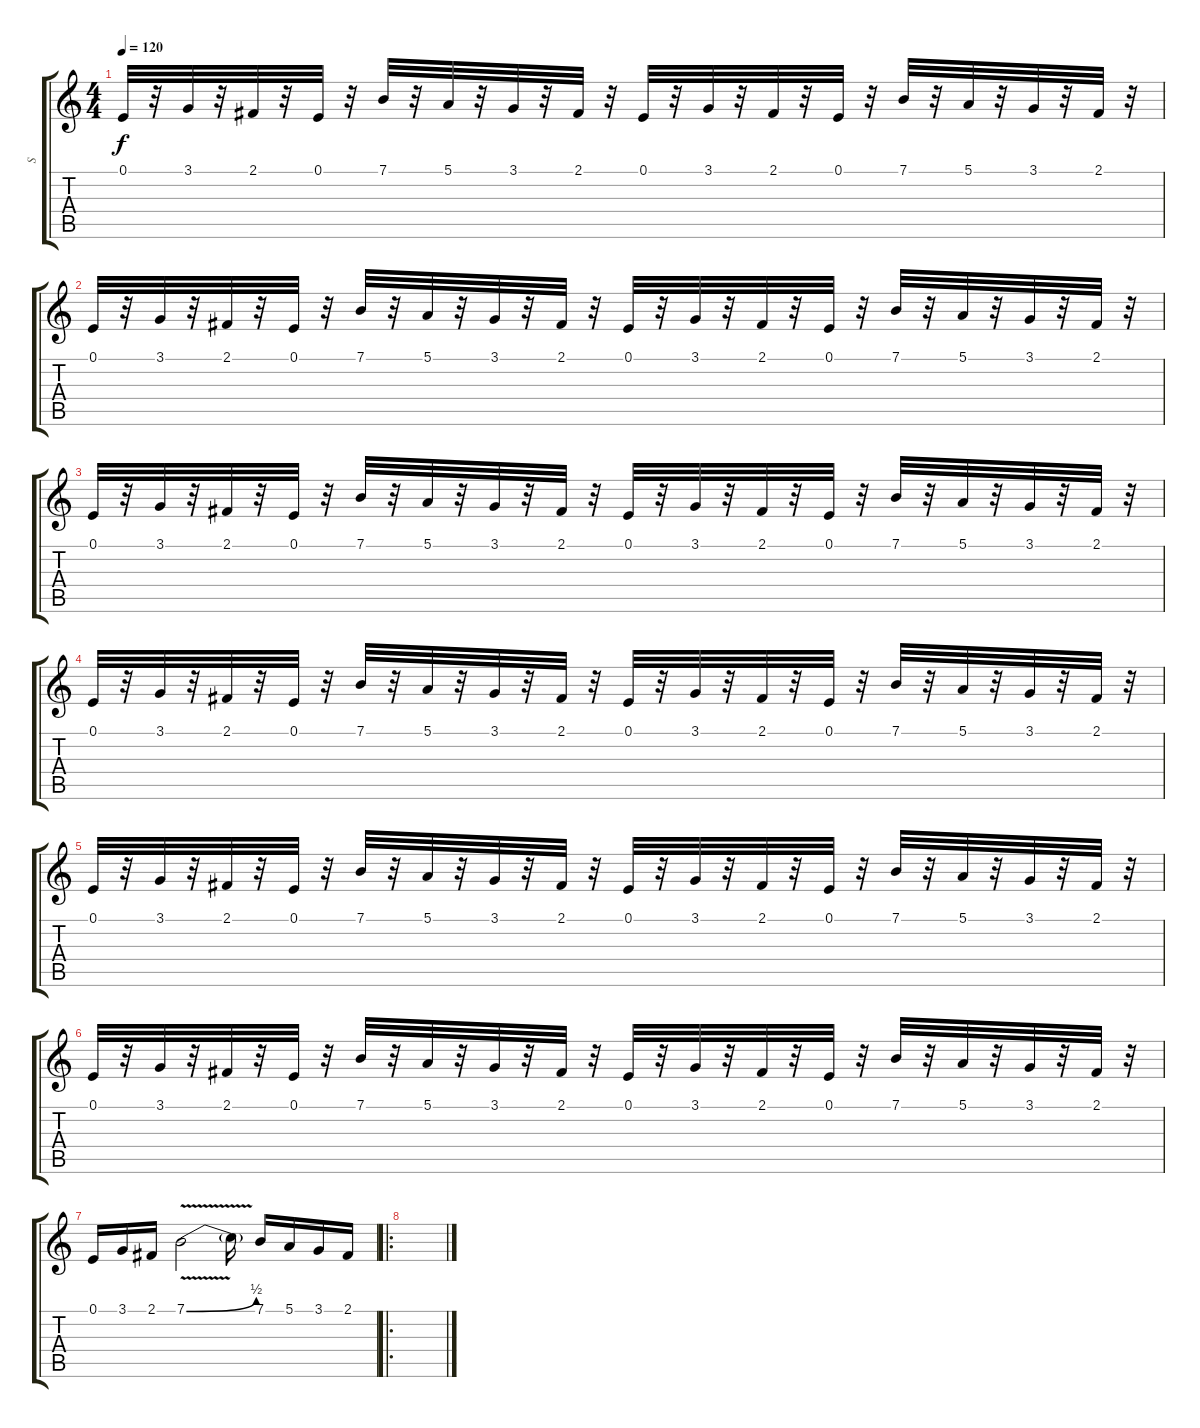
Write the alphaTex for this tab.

\track ("S" "S") {instrument flute}
\staff {score tabs}
\tuning (E4 B3 G3 D3 A2 E2) {hide}
\ts (4 4)
\tempo 120
\clef g2
\ks c
0.1.32{dy f} r.32 3.1.32 r.32 2.1.32 r.32 0.1.32 r.32 7.1.32 r.32 5.1.32 r.32 3.1.32 r.32 2.1.32 r.32 0.1.32 r.32 3.1.32 r.32 2.1.32 r.32 0.1.32 r.32 7.1.32 r.32 5.1.32 r.32 3.1.32 r.32 2.1.32 r.32 |
0.1.32 r.32 3.1.32 r.32 2.1.32 r.32 0.1.32 r.32 7.1.32 r.32 5.1.32 r.32 3.1.32 r.32 2.1.32 r.32 0.1.32 r.32 3.1.32 r.32 2.1.32 r.32 0.1.32 r.32 7.1.32 r.32 5.1.32 r.32 3.1.32 r.32 2.1.32 r.32 |
0.1.32 r.32 3.1.32 r.32 2.1.32 r.32 0.1.32 r.32 7.1.32 r.32 5.1.32 r.32 3.1.32 r.32 2.1.32 r.32 0.1.32 r.32 3.1.32 r.32 2.1.32 r.32 0.1.32 r.32 7.1.32 r.32 5.1.32 r.32 3.1.32 r.32 2.1.32 r.32 |
0.1.32 r.32 3.1.32 r.32 2.1.32 r.32 0.1.32 r.32 7.1.32 r.32 5.1.32 r.32 3.1.32 r.32 2.1.32 r.32 0.1.32 r.32 3.1.32 r.32 2.1.32 r.32 0.1.32 r.32 7.1.32 r.32 5.1.32 r.32 3.1.32 r.32 2.1.32 r.32 |
0.1.32 r.32 3.1.32 r.32 2.1.32 r.32 0.1.32 r.32 7.1.32 r.32 5.1.32 r.32 3.1.32 r.32 2.1.32 r.32 0.1.32 r.32 3.1.32 r.32 2.1.32 r.32 0.1.32 r.32 7.1.32 r.32 5.1.32 r.32 3.1.32 r.32 2.1.32 r.32 |
0.1.32 r.32 3.1.32 r.32 2.1.32 r.32 0.1.32 r.32 7.1.32 r.32 5.1.32 r.32 3.1.32 r.32 2.1.32 r.32 0.1.32 r.32 3.1.32 r.32 2.1.32 r.32 0.1.32 r.32 7.1.32 r.32 5.1.32 r.32 3.1.32 r.32 2.1.32 r.32 |
0.1.16 3.1.16 2.1.16 7.1{be (bend 0 0 60 2) v}.2 7.1{t}.16 7.1.16 5.1.16 3.1.16 2.1.16 |
\ro
